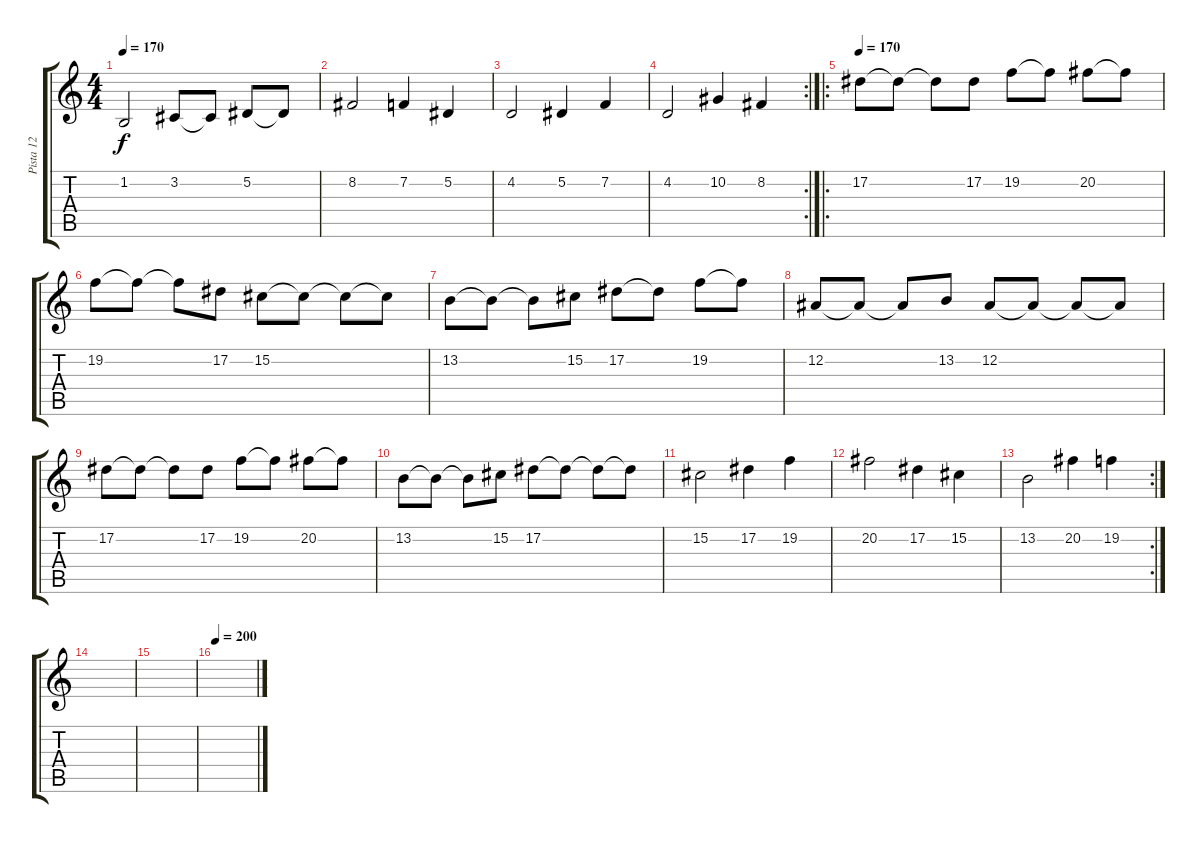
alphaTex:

\track ("Pista 12" "Pista 12") {instrument englishhorn}
\staff {score tabs}
\tuning (Eb4 Bb3 Gb3 Db3 Ab2 Eb2) {hide}
\ts (4 4)
\tempo 170
\clef g2
\ks c
1.2.2{dy f} 3.2.8 3.2{t}.8 5.2.8 5.2{t}.8 |
8.2.2 7.2.4 5.2.4 |
4.2.2 5.2.4 7.2.4 |
\rc 2
4.2.2 10.2.4 8.2.4 |
\ro
\tempo 170
17.2.8 17.2{t}.8 17.2{t}.8 17.2.8 19.2.8 19.2{t}.8 20.2.8 20.2{t}.8 |
19.2.8 19.2{t}.8 19.2{t}.8 17.2.8 15.2.8 15.2{t}.8 15.2{t}.8 15.2{t}.8 |
13.2.8 13.2{t}.8 13.2{t}.8 15.2.8 17.2.8 17.2{t}.8 19.2.8 19.2{t}.8 |
12.2.8 12.2{t}.8 12.2{t}.8 13.2.8 12.2.8 12.2{t}.8 12.2{t}.8 12.2{t}.8 |
17.2.8 17.2{t}.8 17.2{t}.8 17.2.8 19.2.8 19.2{t}.8 20.2.8 20.2{t}.8 |
13.2.8 13.2{t}.8 13.2{t}.8 15.2.8 17.2.8 17.2{t}.8 17.2{t}.8 17.2{t}.8 |
15.2.2 17.2.4 19.2.4 |
20.2.2 17.2.4 15.2.4 |
\rc 2
13.2.2 20.2.4 19.2.4 |
|
|
\tempo 200
